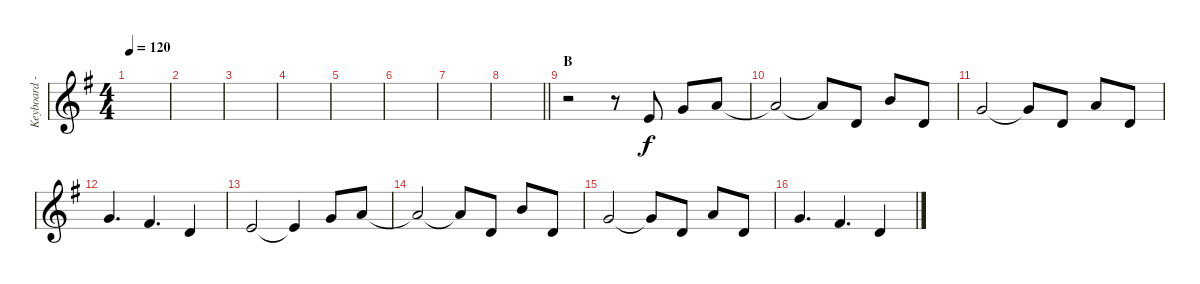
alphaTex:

\track ("Keyboard - Pad B" "Keyboard -") {instrument pad2warm}
\staff {score}
\tuning (E4 B3 G3 D3 A2 D2) {hide}
\ts (4 4)
\tempo 120
\clef g2
\ks g
|
|
|
|
|
|
|
\barLineRight lightlight
|
\section ("" "B")
r.2 r.8 0.1.8 3.1.8 5.1.8 |
5.1{t}.2 5.1{t}.8 3.2.8 7.1.8 3.2.8 |
3.1.2 3.1{t}.8 3.2.8 5.1.8 3.2.8 |
3.1.4{d} 2.1.4{d} 3.2.4 |
0.1.2 0.1{t}.4 3.1.8 5.1.8 |
5.1{t}.2 5.1{t}.8 3.2.8 7.1.8 3.2.8 |
3.1.2 3.1{t}.8 3.2.8 5.1.8 3.2.8 |
3.1.4{d} 2.1.4{d} 3.2.4
